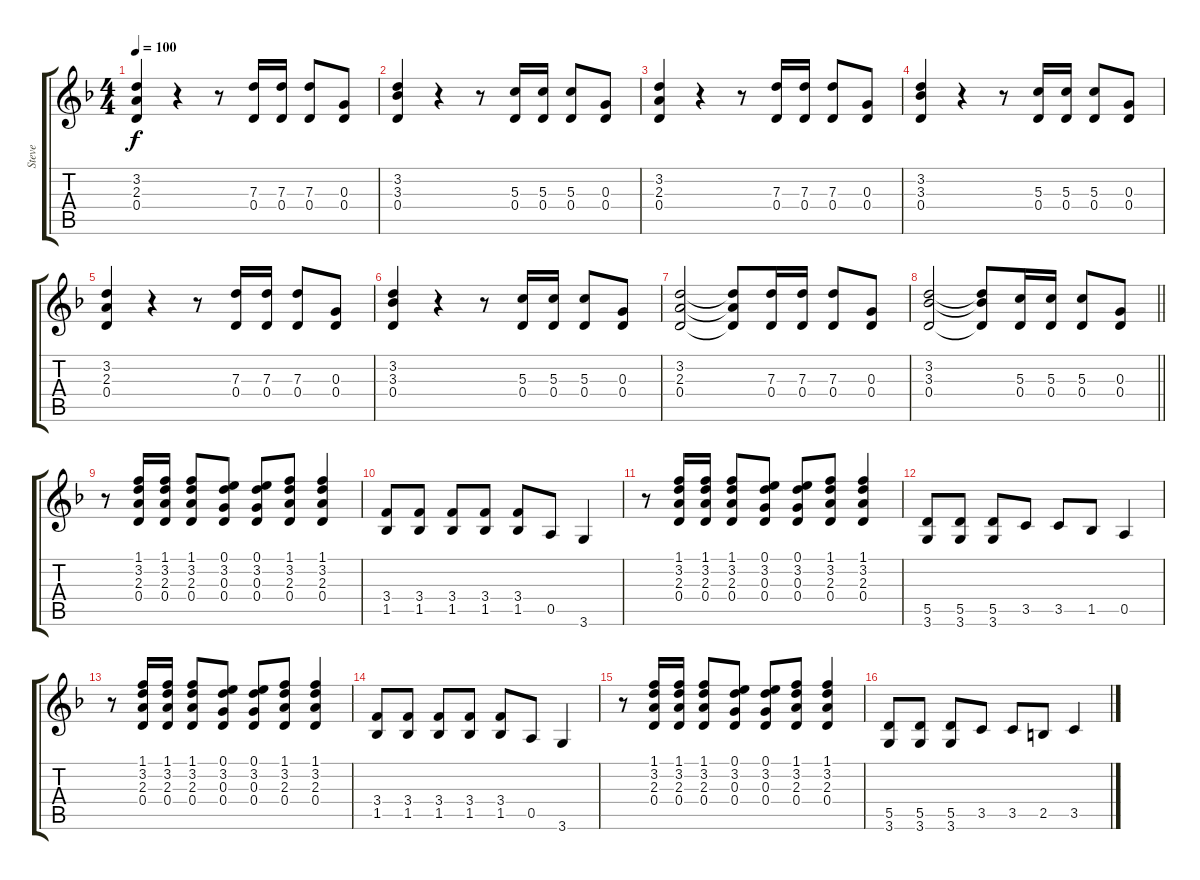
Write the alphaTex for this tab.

\track ("Steve" "Steve") {instrument distortionguitar}
\staff {score tabs}
\tuning (E4 B3 G3 D3 A2 E2) {hide}
\ts (4 4)
\tempo 100
\clef g2
\ks dminor
(3.2 2.3 0.4).4{dy f instrument distortionguitar} r.4 r.8 (7.3 0.4).16 (7.3 0.4).16 (7.3 0.4).8 (0.3 0.4).8 |
(3.2 3.3 0.4).4 r.4 r.8 (5.3 0.4).16 (5.3 0.4).16 (5.3 0.4).8 (0.3 0.4).8 |
(3.2 2.3 0.4).4 r.4 r.8 (7.3 0.4).16 (7.3 0.4).16 (7.3 0.4).8 (0.3 0.4).8 |
(3.2 3.3 0.4).4 r.4 r.8 (5.3 0.4).16 (5.3 0.4).16 (5.3 0.4).8 (0.3 0.4).8 |
(3.2 2.3 0.4).4 r.4 r.8 (7.3 0.4).16 (7.3 0.4).16 (7.3 0.4).8 (0.3 0.4).8 |
(3.2 3.3 0.4).4 r.4 r.8 (5.3 0.4).16 (5.3 0.4).16 (5.3 0.4).8 (0.3 0.4).8 |
(3.2 2.3 0.4).2 (3.2{t} 2.3{t} 0.4{t}).8 (7.3 0.4).16 (7.3 0.4).16 (7.3 0.4).8 (0.3 0.4).8 |
\barLineRight lightlight
(3.2 3.3 0.4).2 (3.2{t} 3.3{t} 0.4{t}).8 (5.3 0.4).16 (5.3 0.4).16 (5.3 0.4).8 (0.3 0.4).8 |
r.8 (1.1 3.2 2.3 0.4).16 (1.1 3.2 2.3 0.4).16 (1.1 3.2 2.3 0.4).8 (0.1 3.2 0.3 0.4).8 (0.1 3.2 0.3 0.4).8 (1.1 3.2 2.3 0.4).8 (1.1 3.2 2.3 0.4).4 |
(3.4 1.5).8 (3.4 1.5).8 (3.4 1.5).8 (3.4 1.5).8 (3.4 1.5).8 0.5.8 3.6.4 |
r.8 (1.1 3.2 2.3 0.4).16 (1.1 3.2 2.3 0.4).16 (1.1 3.2 2.3 0.4).8 (0.1 3.2 0.3 0.4).8 (0.1 3.2 0.3 0.4).8 (1.1 3.2 2.3 0.4).8 (1.1 3.2 2.3 0.4).4 |
(5.5 3.6).8 (5.5 3.6).8 (5.5 3.6).8 3.5.8 3.5.8 1.5.8 0.5.4 |
r.8 (1.1 3.2 2.3 0.4).16 (1.1 3.2 2.3 0.4).16 (1.1 3.2 2.3 0.4).8 (0.1 3.2 0.3 0.4).8 (0.1 3.2 0.3 0.4).8 (1.1 3.2 2.3 0.4).8 (1.1 3.2 2.3 0.4).4 |
(3.4 1.5).8 (3.4 1.5).8 (3.4 1.5).8 (3.4 1.5).8 (3.4 1.5).8 0.5.8 3.6.4 |
r.8 (1.1 3.2 2.3 0.4).16 (1.1 3.2 2.3 0.4).16 (1.1 3.2 2.3 0.4).8 (0.1 3.2 0.3 0.4).8 (0.1 3.2 0.3 0.4).8 (1.1 3.2 2.3 0.4).8 (1.1 3.2 2.3 0.4).4 |
(5.5 3.6).8 (5.5 3.6).8 (5.5 3.6).8 3.5.8 3.5.8 2.5.8 3.5.4
